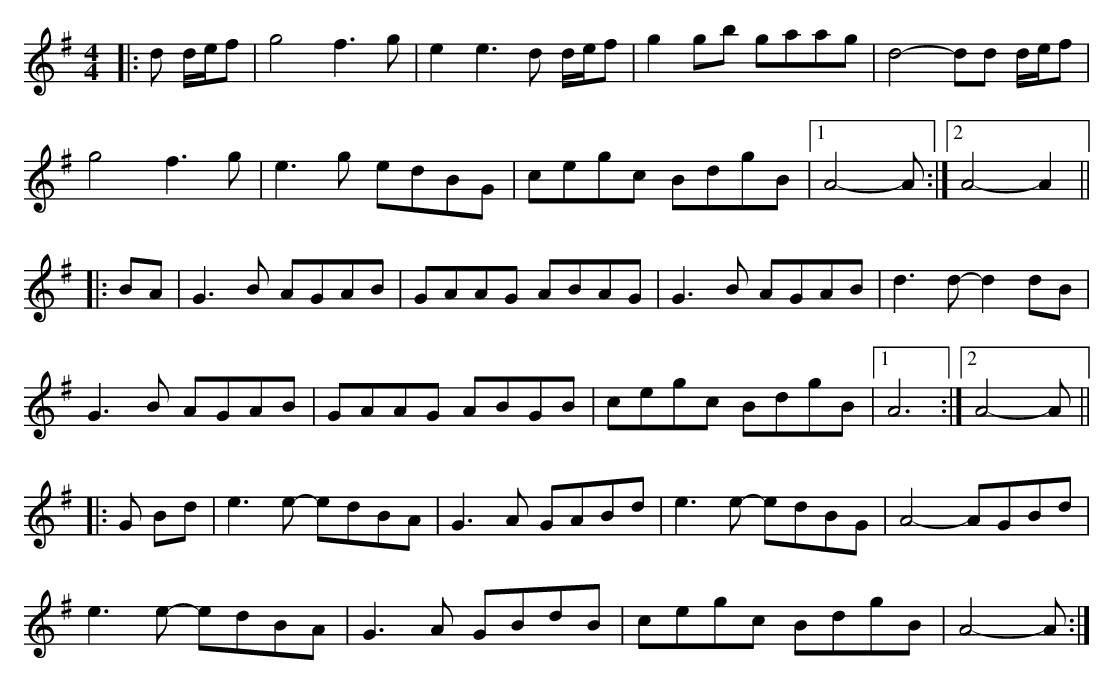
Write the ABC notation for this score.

X:1
M:4/4
K:G
|:d d/e/f|g4 f3g|e2 e3d d/e/f|g2gb gaag|d4 -dd d/e/f|
g4 f3g|e3g edBG|cegc BdgB|1 A4 -A:|2 A4 -A2||
|:BA|G3B AGAB|GAAG ABAG|G3B AGAB|d3d -d2dB|
G3B AGAB|GAAG ABGB|cegc BdgB|1 A6:|2 A4 -A||
|:G Bd|e3e -edBA|G3A GABd|e3e -edBG|A4 -AGBd|
e3e -edBA|G3A GBdB|cegc BdgB|A4 -A:|
